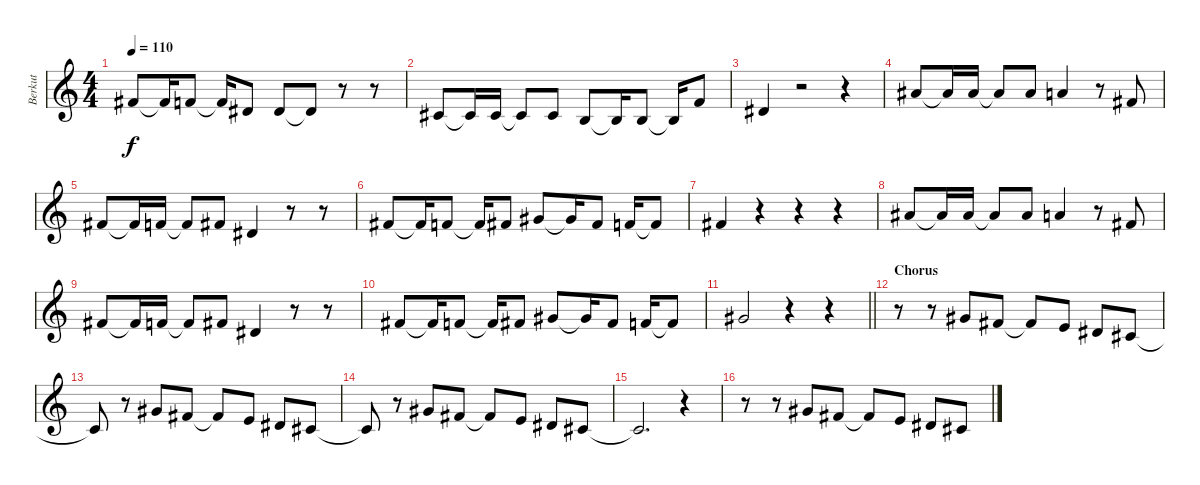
\track ("Berkut" "Berkut") {instrument synthbrass1}
\staff {score}
\tuning (Eb4 Bb3 Gb3 Db3 Ab2 Eb2) {hide}
\ts (4 4)
\tempo 110
\clef g2
\ks c
8.2.8{dy f} 8.2{t}.16 7.2.8 7.2{t}.16 5.2.8 5.2.8 5.2{t}.8 r.8 r.8 |
7.3.8 7.3{t}.16 7.3.16 7.3{t}.8 7.3.8 5.3.8 5.3{t}.16 5.3.8 5.3{t}.16 7.2.8 |
5.2.4 r.2 r.4 |
7.1.8 7.1{t}.16 7.1.16 7.1{t}.8 7.1.8 6.1.4 r.8 8.2.8 |
8.2.8 8.2{t}.16 7.2.16 7.2{t}.8 8.2.8 5.2.4 r.8 r.8 |
8.2.8 8.2{t}.16 7.2.8 7.2{t}.16 8.2.8 5.1.8 5.1{t}.16 8.2.8 7.2.16 7.2{t}.8 |
8.2.4 r.4 r.4 r.4 |
7.1.8 7.1{t}.16 7.1.16 7.1{t}.8 7.1.8 6.1.4 r.8 8.2.8 |
8.2.8 8.2{t}.16 7.2.16 7.2{t}.8 8.2.8 5.2.4 r.8 r.8 |
8.2.8 8.2{t}.16 7.2.8 7.2{t}.16 8.2.8 5.1.8 5.1{t}.16 8.2.8 7.2.16 7.2{t}.8 |
\barLineRight lightlight
5.1.2 r.4 r.4 |
\section ("" "Chorus")
r.8 r.8 5.1.8 3.1.8 3.1{t}.8 6.2.8 5.2.8 3.2.8 |
3.2{t}.8 r.8 5.1.8 3.1.8 3.1{t}.8 6.2.8 5.2.8 3.2.8 |
3.2{t}.8 r.8 5.1.8 3.1.8 3.1{t}.8 6.2.8 5.2.8 3.2.8 |
3.2{t}.2{d} r.4 |
r.8 r.8 5.1.8 3.1.8 3.1{t}.8 6.2.8 5.2.8 3.2.8
